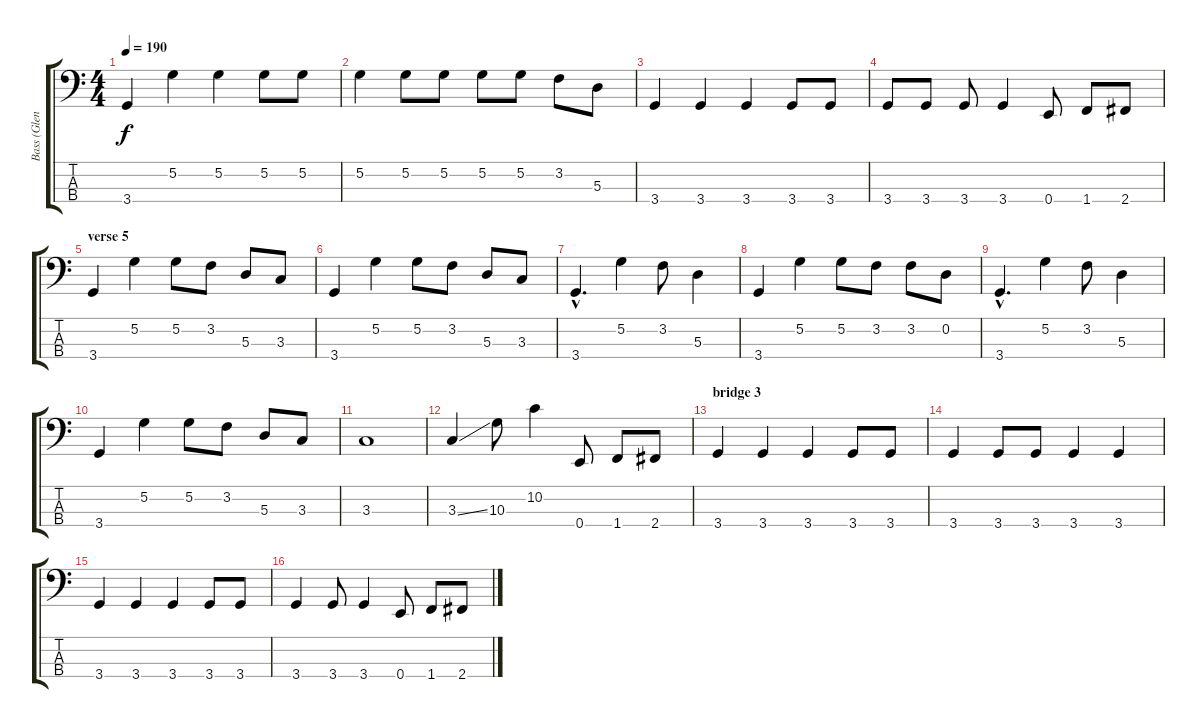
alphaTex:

\track ("Bass (Glenn)" "Bass (Glen") {instrument electricbasspick}
\staff {score tabs}
\tuning (G2 D2 A1 E1) {hide}
\ts (4 4)
\tempo 190
\clef f4
\ks c
3.4.4{dy f} 5.2.4 5.2.4 5.2.8 5.2.8 |
5.2.4 5.2.8 5.2.8 5.2.8 5.2.8 3.2.8 5.3.8 |
3.4.4 3.4.4 3.4.4 3.4.8 3.4.8 |
3.4.8 3.4.8 3.4.8 3.4.4 0.4.8 1.4.8 2.4.8 |
\section ("" "verse 5")
3.4.4 5.2.4 5.2.8 3.2.8 5.3.8 3.3.8 |
3.4.4 5.2.4 5.2.8 3.2.8 5.3.8 3.3.8 |
3.4{hac}.4{d} 5.2.4 3.2.8 5.3.4 |
3.4.4 5.2.4 5.2.8 3.2.8 3.2.8 0.2.8 |
3.4{hac}.4{d} 5.2.4 3.2.8 5.3.4 |
3.4.4 5.2.4 5.2.8 3.2.8 5.3.8 3.3.8 |
3.3.1 |
3.3{ss}.4 10.3.8 10.2.4 0.4.8 1.4.8 2.4.8 |
\section ("" "bridge 3")
3.4.4 3.4.4 3.4.4 3.4.8 3.4.8 |
3.4.4 3.4.8 3.4.8 3.4.4 3.4.4 |
3.4.4 3.4.4 3.4.4 3.4.8 3.4.8 |
3.4.4 3.4.8 3.4.4 0.4.8 1.4.8 2.4.8
